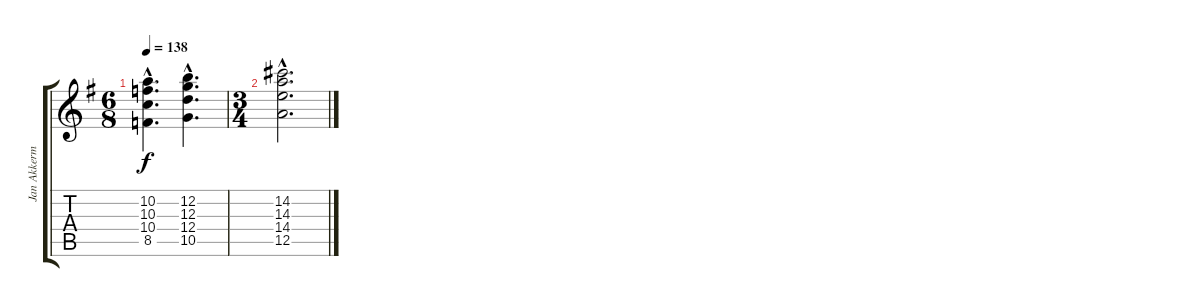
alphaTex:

\track ("Jan Akkerman Doubled Chords" "Jan Akkerm") {instrument acousticguitarsteel}
\staff {score tabs}
\tuning (E4 B3 G3 D3 A2 E2) {hide}
\ts (6 8)
\tempo 138
\clef g2
\ks g
(10.2{hac} 10.3{hac} 10.4{hac} 8.5{hac}).4{d dy f} (12.2{hac} 12.3{hac} 12.4{hac} 10.5{hac}).4{d} |
\ts (3 4)
(14.2{hac} 14.3{hac} 14.4{hac} 12.5{hac}).2{d}
